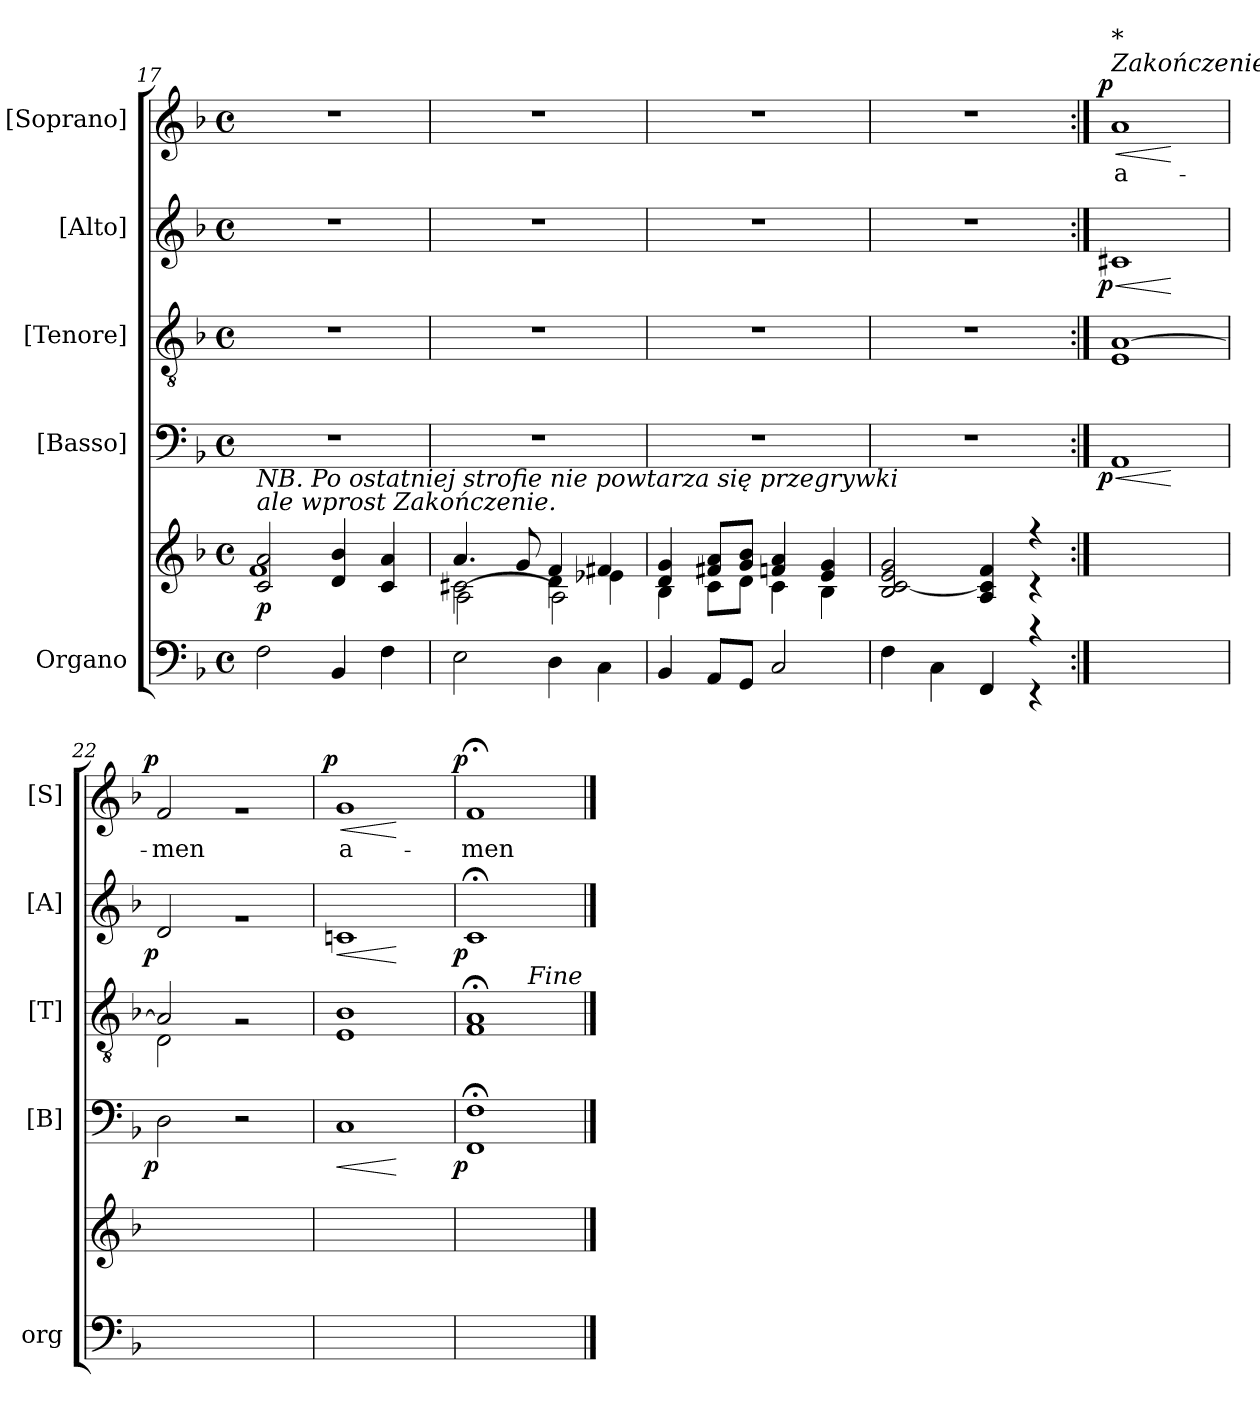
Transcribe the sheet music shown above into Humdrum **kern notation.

**kern	**kern	**dynam	**kern	**dynam	**kern	**kern	**dynam	**kern	**text	**dynam
*part5	*part5	*part5	*part4	*part4	*part3	*part2	*part2	*part1	*part1	*part1
*staff6	*staff5	*staff5/6	*staff4	*staff4	*staff3	*staff2	*staff2	*staff1	*staff1	*staff1
*I"Organo	*	*	*I"[Basso]	*	*I"[Tenore]	*I"[Alto]	*	*I"[Soprano]	*	*
*I'org	*	*	*I'[B]	*	*I'[T]	*I'[A]	*	*I'[S]	*	*
*clefF4	*clefG2	*	*clefF4	*	*clefGv2	*clefG2	*	*clefG2	*	*
*k[b-]	*k[b-]	*	*k[b-]	*	*k[b-]	*k[b-]	*	*k[b-]	*	*
*M4/4	*M4/4	*	*M4/4	*	*M4/4	*M4/4	*	*M4/4	*	*
*met(c)	*met(c)	*	*met(c)	*	*met(c)	*met(c)	*	*met(c)	*	*
=17	=17	=17	=17	=17	=17	=17	=17	=17	=17	=17
*	*^	*	*	*	*	*	*	*	*	*
!	!LO:TX:a:i:t=NB. Po ostatniej strofie nie powtarza się przegrywki\nale wprost Zakończenie.	!	!	!	!	!	!	!	!	!	!
2F\	2c/ 2a/	1f	p	1r	.	1r	1r	.	1r	.	.
4BB-/	4d/ 4b-/	.	.	.	.	.	.	.	.	.	.
4F\	4c/ 4a/	.	.	.	.	.	.	.	.	.	.
=18	=18	=18	=18	=18	=18	=18	=18	=18	=18	=18	=18
*	*	*^	*	*	*	*	*	*	*	*	*
2E\	4.a/	2c#X\	(<2A\	.	1r	.	1r	1r	.	1r	.	.
.	8g/	.	.	.	.	.	.	.	.	.	.	.
4D\	4f/	4d\	2A\)	.	.	.	.	.	.	.	.	.
4C\	4f#X/	4e-X\	.	.	.	.	.	.	.	.	.	.
*	*	*v	*v	*	*	*	*	*	*	*	*	*
=19	=19	=19	=19	=19	=19	=19	=19	=19	=19	=19	=19
!	!	!	!	!LO:N:vis=2	!	!LO:N:vis=2	!	!	!	!	!
4BB-/	4d/ 4g/	4B-\	.	1r	.	1r	1r	.	1r	.	.
8AA/L	8f#X/ 8a/L	8c\L	.	.	.	.	.	.	.	.	.
8GG/J	8g/ 8b-/J	8d\J	.	.	.	.	.	.	.	.	.
2C/	4fn/ 4a/	4c\	.	.	.	.	.	.	.	.	.
.	4e/ 4g/	4B-\	.	.	.	.	.	.	.	.	.
=20	=20	=20	=20	=20	=20	=20	=20	=20	=20	=20	=20
*^	*	*	*	*	*	*	*	*	*	*	*
2.ryy	4F\	2B-/ [2c/ 2e/ 2g/	2.ryy	.	1r	.	1r	1r	.	1r	.	.
.	4C\	.	.	.	.	.	.	.	.	.	.	.
.	4FF/	4A/ 4c]/ 4f/	.	.	.	.	.	.	.	.	.	.
4rc	4r	4r	4rc	.	.	.	.	.	.	.	.	.
=21:|!	=21:|!	=21:|!	=21:|!	=21:|!	=21:|!	=21:|!	=21:|!	=21:|!	=21:|!	=21:|!	=21:|!	=21:|!
!	!	!	!	!	!	!	!	!	!	!LO:TX:a:i:t=Zakończenie	!	!
!	!	!	!	!	!	!	!	!	!	!LO:TX:a:t=*	!	!
!	!	!	!	!	!	!LO:HP:b	!	!	!LO:HP:b	!	!	!LO:HP:b
!	!	!	!	!	!	!LO:DY:n=1:b:rj	!	!	!LO:DY:n=1:b:rj	!	!	!LO:DY:n=1:b:rj
*v	*v	*	*	*	*	*	*	*	*	*	*	*
*	*v	*v	*	*	*	*	*	*	*	*	*
1ryy	1ryy	.	1AA	< p	1E [1A	1c#X	< p	1a	a-	< p
.	.	.	.	[ ]	.	.	[ ]	.	.	[ ]
=22	=22	=22	=22	=22	=22	=22	=22	=22	=22	=22
*	*	*	*	*	*^	*	*	*	*	*
!	!	!	!	!LO:DY:n=1:b:rj	!	!	!	!LO:DY:n=1:b:rj	!	!	!LO:DY:n=1:b:rj
1ryy	1ryy	.	2D\	] p	2A/]	2D\	2d/	] p	2f/	-men	] p
!	!	!	!	!	!	!	!LO:N:vis=1	!	!LO:N:vis=1	!	!
.	.	.	2r	.	2rG	2ryy	2rg	.	2rg	.	.
=23	=23	=23	=23	=23	=23	=23	=23	=23	=23	=23	=23
!	!	!	!	!LO:HP:b	!	!	!	!LO:HP:b	!	!	!LO:HP:b
!	!	!	!	!	!	!	!	!	!	!	!LO:DY:n=1:b:rj
*	*	*	*	*	*v	*v	*	*	*	*	*
1ryy	1ryy	.	1C	<	1E 1B-	1cn	<	1g	a-	< p
.	.	.	.	[ ]	.	.	[ ]	.	.	[ ]
=24	=24	=24	=24	=24	=24	=24	=24	=24	=24	=24
!	!	!	!	!LO:DY:n=1:b:rj	!	!	!LO:DY:n=1:b:rj	!	!	!LO:DY:n=1:b:rj
1ryy	1ryy	.	1FF;< 1F;<	] p	1F;< 1A;<	1c;<	] p	1f;<	-men	] p
!	!	!	!	!	!LO:TX:a:i:t=Fine	!	!	!	!	!
==	==	==	==	==	==	==	==	==	==	==
*-	*-	*-	*-	*-	*-	*-	*-	*-	*-	*-
